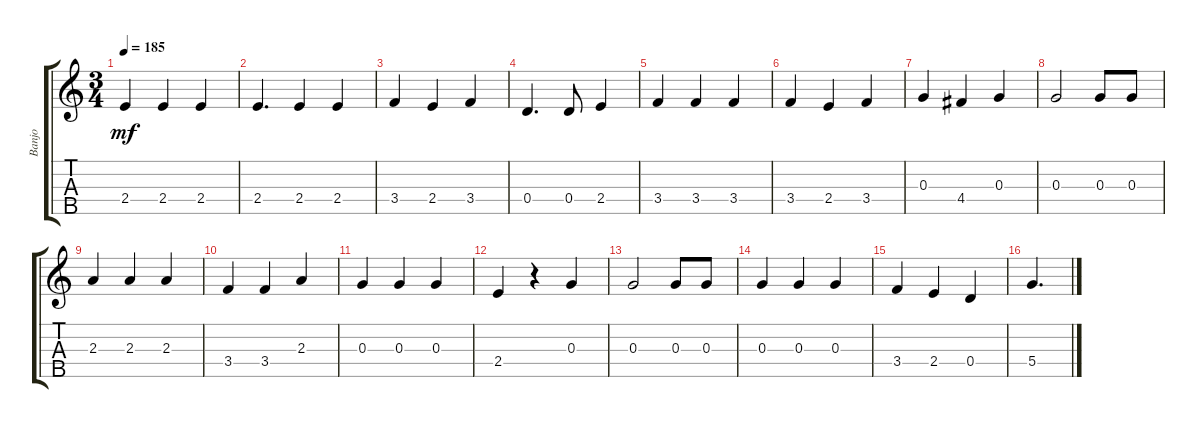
\track ("Banjo" "Banjo") {instrument banjo}
\staff {score tabs}
\tuning (D4 B3 G3 D3 G4) {hide}
\displaytranspose 12
\ts (3 4)
\tempo 185
\clef g2
\ks c
2.4.4{dy mf} 2.4.4 2.4.4 |
2.4.4{d} 2.4.4 2.4.4 |
3.4.4 2.4.4 3.4.4 |
0.4.4{d} 0.4.8 2.4.4 |
3.4.4 3.4.4 3.4.4 |
3.4.4 2.4.4 3.4.4 |
0.3.4 4.4.4 0.3.4 |
0.3.2 0.3.8 0.3.8 |
2.3.4 2.3.4 2.3.4 |
3.4.4 3.4.4 2.3.4 |
0.3.4 0.3.4 0.3.4 |
2.4.4 r.4 0.3.4 |
0.3.2 0.3.8 0.3.8 |
0.3.4 0.3.4 0.3.4 |
3.4.4 2.4.4 0.4.4 |
5.4.4{d}
